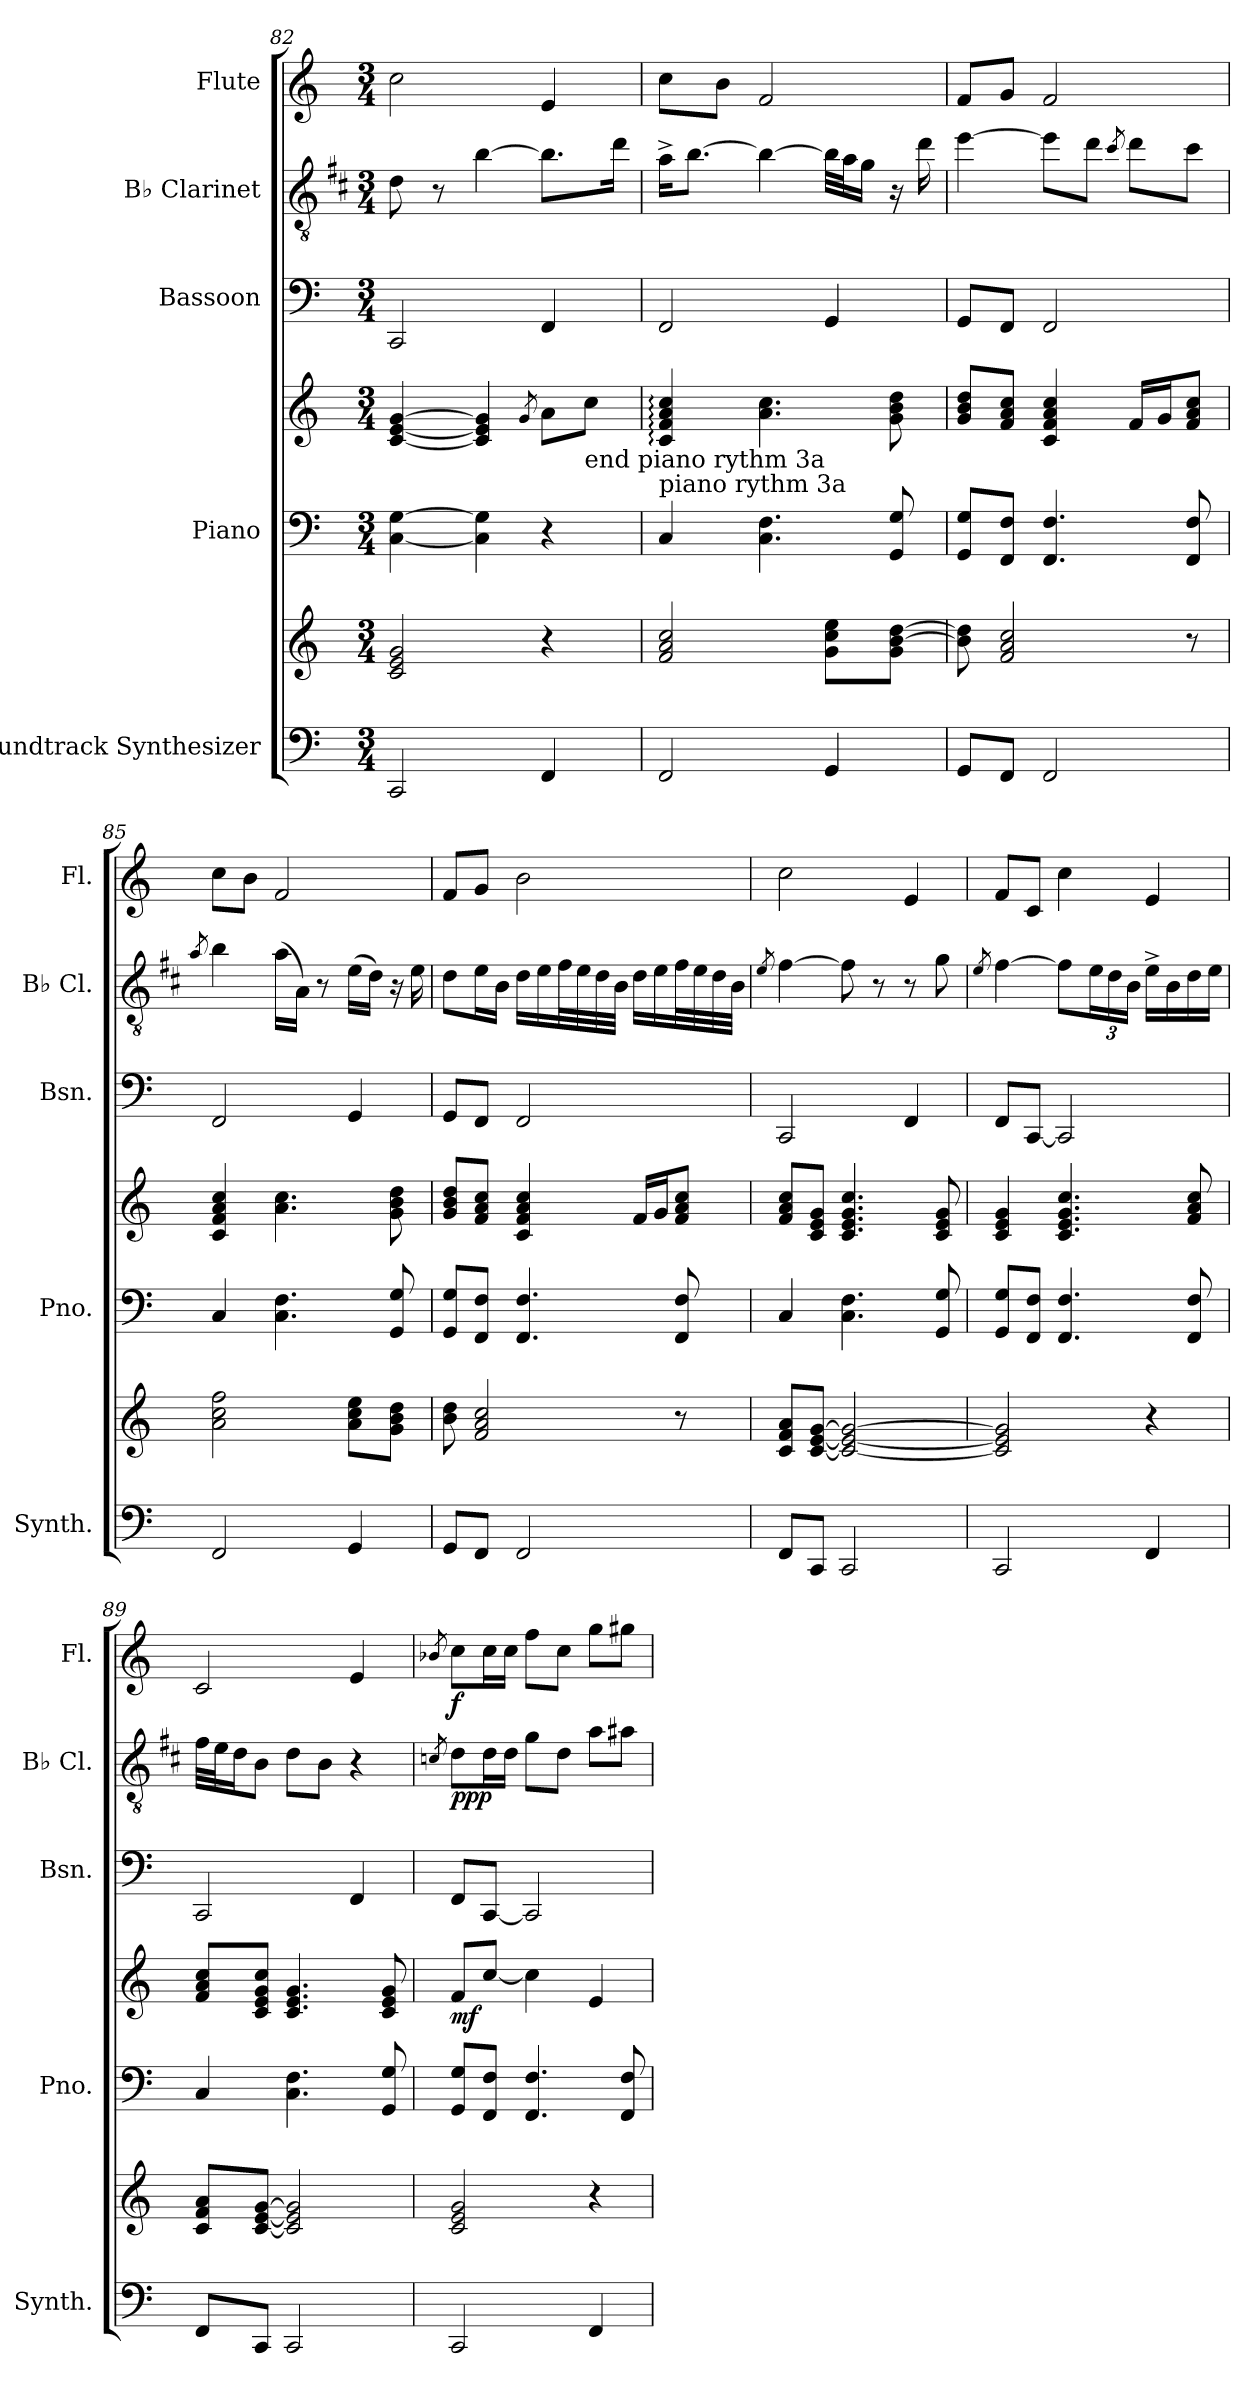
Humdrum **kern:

**kern	**kern	**kern	**kern	**dynam	**kern	**kern	**dynam	**kern	**dynam
*part5	*part5	*part4	*part4	*part4	*part3	*part2	*part2	*part1	*part1
*staff7	*staff6	*staff5	*staff4	*staff4/5	*staff3	*staff2	*staff2	*staff1	*staff1
*I"Soundtrack Synthesizer	*	*I"Piano	*	*	*I"Bassoon	*I"B♭ Clarinet	*	*I"Flute	*
*I'Synth.	*	*I'Pno.	*	*	*I'Bsn.	*I'B♭ Cl.	*	*I'Fl.	*
*clefF4	*clefG2	*clefF4	*clefG2	*	*clefF4	*clefGv2	*	*clefG2	*
*	*	*	*	*	*	*ITrd1c2	*	*	*
*k[]	*k[]	*k[]	*k[]	*	*k[]	*k[]	*	*k[]	*
*M3/4	*M3/4	*M3/4	*M3/4	*	*M3/4	*M3/4	*	*M3/4	*
=82	=82	=82	=82	=82	=82	=82	=82	=82	=82
2CC/	2c/ 2e/ 2g/	[4C\ [4G\	[4c/ [4e/ [4g/	.	2CC/	8c\	.	2cc\	.
.	.	.	.	.	.	8r	.	.	.
.	.	4C\] 4G\]	4c/] 4e/] 4g/]	.	.	[4a\	.	.	.
.	.	.	8qg/	.	.	.	.	.	.
4FF/	4r	4r	8a\L	.	4FF/	8.a\L]	.	4e/	.
!	!	!	!LO:TX:b:t=end piano rythm 3a	!	!	!	!	!	!
.	.	.	8cc\J	.	.	.	.	.	.
.	.	.	.	.	.	16cc\Jk	.	.	.
=83	=83	=83	=83	=83	=83	=83	=83	=83	=83
!	!	!	!LO:TX:b:t=piano rythm 3a	!	!	!	!	!	!
2FF/	2f/ 2a/ 2cc/	4C/	4c/: 4f/: 4a/: 4cc/:	.	2FF/	16g^\KL	.	8cc\L	.
.	.	.	.	.	.	[8.a\J	.	.	.
.	.	.	.	.	.	.	.	8b\J	.
.	.	4.C\ 4.F\	4.a\ 4.cc\	.	.	4a\_	.	2f/	.
4GG/	8g\ 8cc\ 8ee\L	.	.	.	4GG/	32a\LLL]	.	.	.
.	.	.	.	.	.	32g\J	.	.	.
.	.	.	.	.	.	16f\JJ	.	.	.
.	8g\ [8b\ [8dd\J	8GG/ 8G/	8g\ 8b\ 8dd\	.	.	16r	.	.	.
.	.	.	.	.	.	16cc\	.	.	.
=84	=84	=84	=84	=84	=84	=84	=84	=84	=84
8GG/L	8b\] 8dd\]	8GG/ 8G/L	8g/ 8b/ 8dd/L	.	8GG/L	[4dd\	.	8f/L	.
8FF/J	2f/ 2a/ 2cc/	8FF/ 8F/J	8f/ 8a/ 8cc/J	.	8FF/J	.	.	8g/J	.
2FF/	.	4.FF/ 4.F/	4c/ 4f/ 4a/ 4cc/	.	2FF/	8dd\L]	.	2f/	.
.	.	.	.	.	.	8cc\J	.	.	.
.	.	.	.	.	.	8qb/	.	.	.
.	.	.	16f/LL	.	.	8cc\L	.	.	.
.	.	.	16g/J	.	.	.	.	.	.
.	8r	8FF/ 8F/	8f/ 8a/ 8cc/J	.	.	8b\J	.	.	.
=85	=85	=85	=85	=85	=85	=85	=85	=85	=85
.	.	.	.	.	.	8qg/	.	.	.
2FF/	2a\ 2cc\ 2ff\	4C/	4c/ 4f/ 4a/ 4cc/	.	2FF/	4a\	.	8cc\L	.
.	.	.	.	.	.	.	.	8b\J	.
.	.	4.C\ 4.F\	4.a\ 4.cc\	.	.	(16g\LL	.	2f/	.
.	.	.	.	.	.	16G\JJ)	.	.	.
.	.	.	.	.	.	8r	.	.	.
4GG/	8a\ 8cc\ 8ee\L	.	.	.	4GG/	(16d\LL	.	.	.
.	.	.	.	.	.	16c\JJ)	.	.	.
.	8g\ 8b\ 8dd\J	8GG/ 8G/	8g\ 8b\ 8dd\	.	.	16r	.	.	.
.	.	.	.	.	.	16d\	.	.	.
!!LO:LB:g=z
=86	=86	=86	=86	=86	=86	=86	=86	=86	=86
8GG/L	8b\ 8dd\	8GG/ 8G/L	8g/ 8b/ 8dd/L	.	8GG/L	8c\L	.	8f/L	.
8FF/J	2f/ 2a/ 2cc/	8FF/ 8F/J	8f/ 8a/ 8cc/J	.	8FF/J	16d\L	.	8g/J	.
.	.	.	.	.	.	16A\JJ	.	.	.
2FF/	.	4.FF/ 4.F/	4c/ 4f/ 4a/ 4cc/	.	2FF/	16c\LL	.	2b\	.
.	.	.	.	.	.	16d\	.	.	.
.	.	.	.	.	.	32e\L	.	.	.
.	.	.	.	.	.	32d\	.	.	.
.	.	.	.	.	.	32c\	.	.	.
.	.	.	.	.	.	32A\JJJ	.	.	.
.	.	.	16f/LL	.	.	16c\LL	.	.	.
.	.	.	16g/J	.	.	16d\	.	.	.
.	8r	8FF/ 8F/	8f/ 8a/ 8cc/J	.	.	32e\L	.	.	.
.	.	.	.	.	.	32d\	.	.	.
.	.	.	.	.	.	32c\	.	.	.
.	.	.	.	.	.	32A\JJJ	.	.	.
=87	=87	=87	=87	=87	=87	=87	=87	=87	=87
.	.	.	.	.	.	8qd/	.	.	.
8FF/L	8c/ 8f/ 8a/L	4C/	8f/ 8a/ 8cc/L	.	2CC/	[4e\	.	2cc\	.
8CC/J	[8c/ [8e/ [8g/J	.	8c/ 8e/ 8g/J	.	.	.	.	.	.
2CC/	2c/_ 2e/_ 2g/_	4.C\ 4.F\	4.c/ 4.e/ 4.g/ 4.cc/	.	.	8e\]	.	.	.
.	.	.	.	.	.	8r	.	.	.
.	.	.	.	.	4FF/	8r	.	4e/	.
.	.	8GG/ 8G/	8c/ 8e/ 8g/	.	.	8f\	.	.	.
=88	=88	=88	=88	=88	=88	=88	=88	=88	=88
.	.	.	.	.	.	8qd/	.	.	.
2CC/	2c/] 2e/] 2g/]	8GG/ 8G/L	4c/ 4e/ 4g/	.	8FF/L	[4e\	.	8f/L	.
.	.	8FF/ 8F/J	.	.	[8CC/J	.	.	8c/J	.
.	.	4.FF/ 4.F/	4.c/ 4.e/ 4.g/ 4.cc/	.	2CC/]	8e\L]	.	4cc\	.
*	*	*	*	*	*	*Xbrackettup	*	*	*
.	.	.	.	.	.	24d\L	.	.	.
.	.	.	.	.	.	24c\	.	.	.
.	.	.	.	.	.	24A\JJ	.	.	.
4FF/	4r	.	.	.	.	16d^\LL	.	4e/	.
.	.	.	.	.	.	16A\	.	.	.
.	.	8FF/ 8F/	8f/ 8a/ 8cc/	.	.	16c\	.	.	.
.	.	.	.	.	.	16d\JJ	.	.	.
=89	=89	=89	=89	=89	=89	=89	=89	=89	=89
8FF/L	8c/ 8f/ 8a/L	4C/	8f/ 8a/ 8cc/L	.	2CC/	32e\LLL	.	2c/	.
.	.	.	.	.	.	32d\J	.	.	.
.	.	.	.	.	.	16c\J	.	.	.
8CC/J	[8c/ [8e/ [8g/J	.	8c/ 8e/ 8g/ 8cc/J	.	.	8A\J	.	.	.
2CC/	2c/] 2e/] 2g/]	4.C\ 4.F\	4.c/ 4.e/ 4.g/	.	.	8c\L	.	.	.
.	.	.	.	.	.	8A\J	.	.	.
.	.	.	.	.	4FF/	4r	.	4e/	.
.	.	8GG/ 8G/	8c/ 8e/ 8g/	.	.	.	.	.	.
=90	=90	=90	=90	=90	=90	=90	=90	=90	=90
.	.	.	.	.	.	8qB-X/	.	8qb-X/	.
!	!	!	!	!LO:DY:b	!	!	!LO:DY:b	!	!LO:DY:b
2CC/	2c/ 2e/ 2g/	8GG/ 8G/L	8f/L	mf	8FF/L	8c\L	ppp	8cc\L	f
.	.	8FF/ 8F/J	[8cc/J	.	[8CC/J	16c\L	.	16cc\L	.
.	.	.	.	.	.	16c\JJ	.	16cc\JJ	.
.	.	4.FF/ 4.F/	4cc\]	.	2CC/]	8f\L	.	8ff\L	.
.	.	.	.	.	.	8c\J	.	8cc\J	.
4FF/	4r	.	4e/	.	.	8g\L	.	8gg\L	.
.	.	8FF/ 8F/	.	.	.	8g#X\J	.	8gg#X\J	.
=	=	=	=	=	=	=	=	=	=
*-	*-	*-	*-	*-	*-	*-	*-	*-	*-
